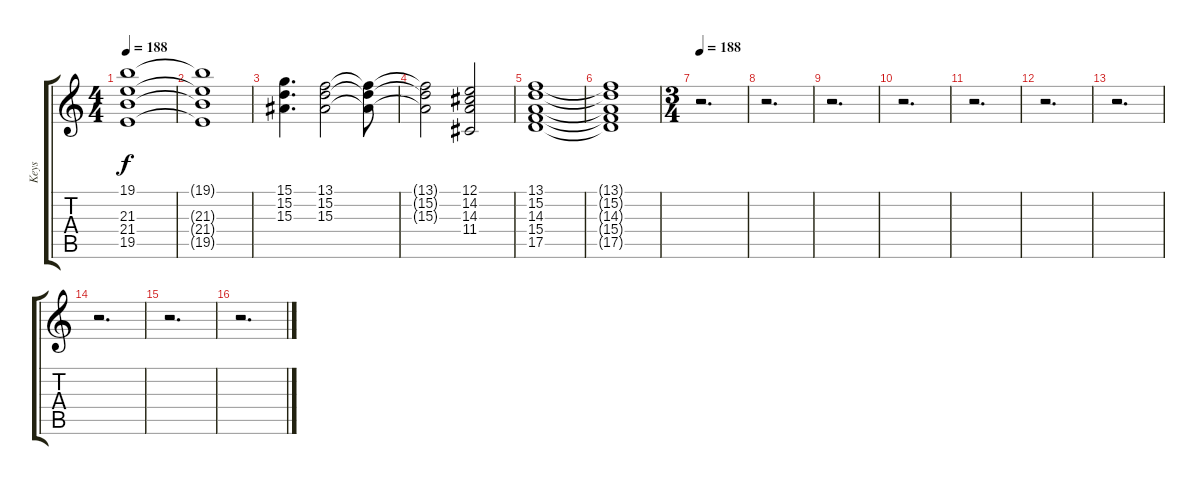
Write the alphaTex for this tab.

\track ("Keys" "Keys") {instrument fx8scifi}
\staff {score tabs}
\tuning (E4 B3 G3 D3 A2 E2) {hide}
\ts (4 4)
\tempo 188
\clef g2
\ks c
(19.1 21.3 21.4 19.5).1{dy f} |
(19.1{t} 21.3{t} 21.4{t} 19.5{t}).1 |
(15.1 15.2 15.3).4{d} (13.1 15.2 15.3).2 (13.1{t} 15.2{t} 15.3{t}).8 |
(13.1{t} 15.2{t} 15.3{t}).2 (12.1 14.2 14.3 11.4).2 |
(13.1 15.2 14.3 15.4 17.5).1 |
(13.1{t} 15.2{t} 14.3{t} 15.4{t} 17.5{t}).1 |
\ts (3 4)
\tempo 188
r.2{d} |
r.2{d} |
r.2{d} |
r.2{d} |
r.2{d} |
r.2{d} |
r.2{d} |
r.2{d} |
r.2{d} |
r.2{d}
